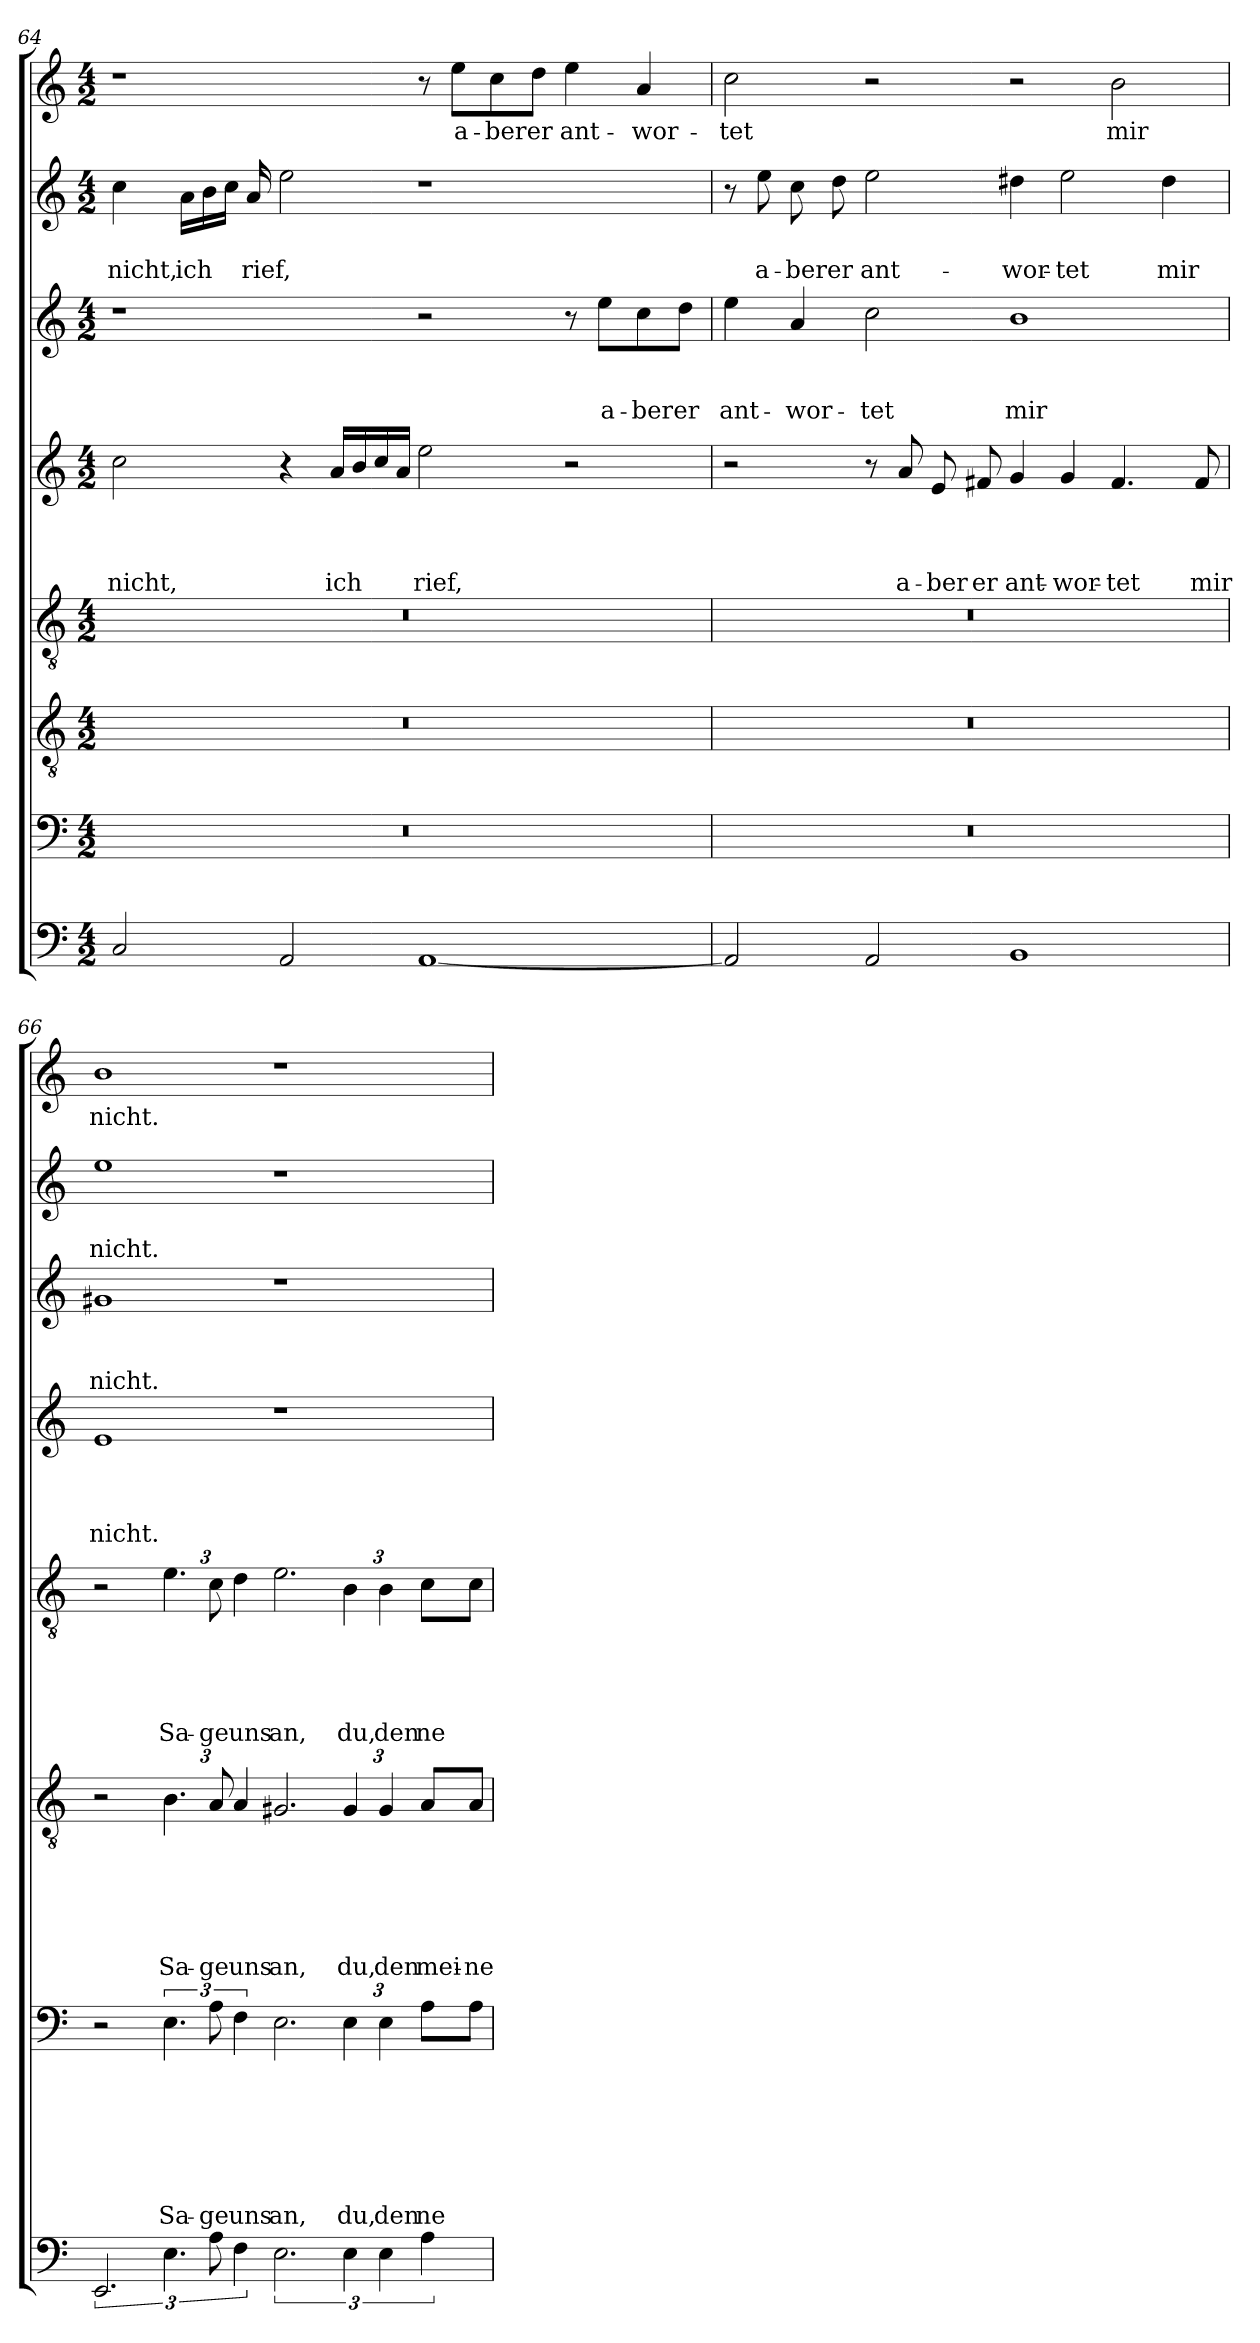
**kern	**kern	**text	**text	**text	**text	**text	**text	**text	**kern	**text	**text	**text	**text	**text	**text	**kern	**text	**text	**text	**text	**text	**kern	**text	**text	**text	**text	**kern	**text	**text	**text	**kern	**text	**text	**kern	**text
*part8	*part7	*part7	*part7	*part7	*part7	*part7	*part7	*part7	*part6	*part6	*part6	*part6	*part6	*part6	*part6	*part5	*part5	*part5	*part5	*part5	*part5	*part4	*part4	*part4	*part4	*part4	*part3	*part3	*part3	*part3	*part2	*part2	*part2	*part1	*part1
*staff8	*staff7	*staff7	*staff7	*staff7	*staff7	*staff7	*staff7	*staff7	*staff6	*staff6	*staff6	*staff6	*staff6	*staff6	*staff6	*staff5	*staff5	*staff5	*staff5	*staff5	*staff5	*staff4	*staff4	*staff4	*staff4	*staff4	*staff3	*staff3	*staff3	*staff3	*staff2	*staff2	*staff2	*staff1	*staff1
*clefF4	*clefF4	*	*	*	*	*	*	*	*clefGv2	*	*	*	*	*	*	*clefGv2	*	*	*	*	*	*clefG2	*	*	*	*	*clefG2	*	*	*	*clefG2	*	*	*clefG2	*
*k[]	*k[]	*	*	*	*	*	*	*	*k[]	*	*	*	*	*	*	*k[]	*	*	*	*	*	*k[]	*	*	*	*	*k[]	*	*	*	*k[]	*	*	*k[]	*
*C:	*C:	*	*	*	*	*	*	*	*C:	*	*	*	*	*	*	*C:	*	*	*	*	*	*C:	*	*	*	*	*C:	*	*	*	*C:	*	*	*C:	*
*M4/2	*M4/2	*	*	*	*	*	*	*	*M4/2	*	*	*	*	*	*	*M4/2	*	*	*	*	*	*M4/2	*	*	*	*	*M4/2	*	*	*	*M4/2	*	*	*M4/2	*
=64	=64	=64	=64	=64	=64	=64	=64	=64	=64	=64	=64	=64	=64	=64	=64	=64	=64	=64	=64	=64	=64	=64	=64	=64	=64	=64	=64	=64	=64	=64	=64	=64	=64	=64	=64
!	!	!	!	!	!	!	!	!	!	!	!	!	!	!	!	!	!	!	!	!	!	!	!	!	!	!LO:LY:b	!	!	!	!	!	!	!LO:LY:b	!	!
2C/	0r	.	.	.	.	.	.	.	0r	.	.	.	.	.	.	0r	.	.	.	.	.	2cc\	.	.	.	nicht,	1r	.	.	.	4cc\	.	nicht,	1r	.
!	!	!	!	!	!	!	!	!	!	!	!	!	!	!	!	!	!	!	!	!	!	!	!	!	!	!	!	!	!	!	!	!	!LO:LY:b	!	!
.	.	.	.	.	.	.	.	.	.	.	.	.	.	.	.	.	.	.	.	.	.	.	.	.	.	.	.	.	.	.	16a\LL	.	ich	.	.
.	.	.	.	.	.	.	.	.	.	.	.	.	.	.	.	.	.	.	.	.	.	.	.	.	.	.	.	.	.	.	16b\	.	.	.	.
.	.	.	.	.	.	.	.	.	.	.	.	.	.	.	.	.	.	.	.	.	.	.	.	.	.	.	.	.	.	.	16cc\JJ	.	.	.	.
!	!	!	!	!	!	!	!	!	!	!	!	!	!	!	!	!	!	!	!	!	!	!	!	!	!	!	!	!	!	!	!	!	!LO:LY:b	!	!
.	.	.	.	.	.	.	.	.	.	.	.	.	.	.	.	.	.	.	.	.	.	.	.	.	.	.	.	.	.	.	16a/	.	rief,	.	.
2AA/	.	.	.	.	.	.	.	.	.	.	.	.	.	.	.	.	.	.	.	.	.	4r	.	.	.	.	.	.	.	.	2ee\	.	.	.	.
!	!	!	!	!	!	!	!	!	!	!	!	!	!	!	!	!	!	!	!	!	!	!	!	!	!	!LO:LY:b	!	!	!	!	!	!	!	!	!
.	.	.	.	.	.	.	.	.	.	.	.	.	.	.	.	.	.	.	.	.	.	16a/LL	.	.	.	ich	.	.	.	.	.	.	.	.	.
.	.	.	.	.	.	.	.	.	.	.	.	.	.	.	.	.	.	.	.	.	.	16b/	.	.	.	.	.	.	.	.	.	.	.	.	.
.	.	.	.	.	.	.	.	.	.	.	.	.	.	.	.	.	.	.	.	.	.	16cc/	.	.	.	.	.	.	.	.	.	.	.	.	.
.	.	.	.	.	.	.	.	.	.	.	.	.	.	.	.	.	.	.	.	.	.	16a/JJ	.	.	.	.	.	.	.	.	.	.	.	.	.
!	!	!	!	!	!	!	!	!	!	!	!	!	!	!	!	!	!	!	!	!	!	!	!	!	!	!LO:LY:b	!	!	!	!	!	!	!	!	!
[1AA	.	.	.	.	.	.	.	.	.	.	.	.	.	.	.	.	.	.	.	.	.	2ee\	.	.	.	rief,	2r	.	.	.	1r	.	.	8r	.
!	!	!	!	!	!	!	!	!	!	!	!	!	!	!	!	!	!	!	!	!	!	!	!	!	!	!	!	!	!	!	!	!	!	!	!LO:LY:b
.	.	.	.	.	.	.	.	.	.	.	.	.	.	.	.	.	.	.	.	.	.	.	.	.	.	.	.	.	.	.	.	.	.	8ee\L	a-
!	!	!	!	!	!	!	!	!	!	!	!	!	!	!	!	!	!	!	!	!	!	!	!	!	!	!	!	!	!	!	!	!	!	!	!LO:LY:b
.	.	.	.	.	.	.	.	.	.	.	.	.	.	.	.	.	.	.	.	.	.	.	.	.	.	.	.	.	.	.	.	.	.	8cc\	-ber
!	!	!	!	!	!	!	!	!	!	!	!	!	!	!	!	!	!	!	!	!	!	!	!	!	!	!	!	!	!	!	!	!	!	!	!LO:LY:b
.	.	.	.	.	.	.	.	.	.	.	.	.	.	.	.	.	.	.	.	.	.	.	.	.	.	.	.	.	.	.	.	.	.	8dd\J	er
!	!	!	!	!	!	!	!	!	!	!	!	!	!	!	!	!	!	!	!	!	!	!	!	!	!	!	!	!	!	!	!	!	!	!	!LO:LY:b
.	.	.	.	.	.	.	.	.	.	.	.	.	.	.	.	.	.	.	.	.	.	2r	.	.	.	.	8r	.	.	.	.	.	.	4ee\	ant-
!	!	!	!	!	!	!	!	!	!	!	!	!	!	!	!	!	!	!	!	!	!	!	!	!	!	!	!	!	!	!LO:LY:b	!	!	!	!	!
.	.	.	.	.	.	.	.	.	.	.	.	.	.	.	.	.	.	.	.	.	.	.	.	.	.	.	8ee\L	.	.	a-	.	.	.	.	.
!	!	!	!	!	!	!	!	!	!	!	!	!	!	!	!	!	!	!	!	!	!	!	!	!	!	!	!	!	!	!LO:LY:b	!	!	!	!	!LO:LY:b
.	.	.	.	.	.	.	.	.	.	.	.	.	.	.	.	.	.	.	.	.	.	.	.	.	.	.	8cc\	.	.	-ber	.	.	.	4a/	-wor-
!	!	!	!	!	!	!	!	!	!	!	!	!	!	!	!	!	!	!	!	!	!	!	!	!	!	!	!	!	!	!LO:LY:b	!	!	!	!	!
.	.	.	.	.	.	.	.	.	.	.	.	.	.	.	.	.	.	.	.	.	.	.	.	.	.	.	8dd\J	.	.	er	.	.	.	.	.
=65	=65	=65	=65	=65	=65	=65	=65	=65	=65	=65	=65	=65	=65	=65	=65	=65	=65	=65	=65	=65	=65	=65	=65	=65	=65	=65	=65	=65	=65	=65	=65	=65	=65	=65	=65
!	!	!	!	!	!	!	!	!	!	!	!	!	!	!	!	!	!	!	!	!	!	!	!	!	!	!	!	!	!	!LO:LY:b	!	!	!	!	!LO:LY:b
2AA/]	0r	.	.	.	.	.	.	.	0r	.	.	.	.	.	.	0r	.	.	.	.	.	2r	.	.	.	.	4ee\	.	.	ant-	8r	.	.	2cc\	-tet
!	!	!	!	!	!	!	!	!	!	!	!	!	!	!	!	!	!	!	!	!	!	!	!	!	!	!	!	!	!	!	!	!	!LO:LY:b	!	!
.	.	.	.	.	.	.	.	.	.	.	.	.	.	.	.	.	.	.	.	.	.	.	.	.	.	.	.	.	.	.	8ee\	.	a-	.	.
!	!	!	!	!	!	!	!	!	!	!	!	!	!	!	!	!	!	!	!	!	!	!	!	!	!	!	!	!	!	!LO:LY:b	!	!	!LO:LY:b	!	!
.	.	.	.	.	.	.	.	.	.	.	.	.	.	.	.	.	.	.	.	.	.	.	.	.	.	.	4a/	.	.	-wor-	8cc\	.	-ber	.	.
!	!	!	!	!	!	!	!	!	!	!	!	!	!	!	!	!	!	!	!	!	!	!	!	!	!	!	!	!	!	!	!	!	!LO:LY:b	!	!
.	.	.	.	.	.	.	.	.	.	.	.	.	.	.	.	.	.	.	.	.	.	.	.	.	.	.	.	.	.	.	8dd\	.	er	.	.
!	!	!	!	!	!	!	!	!	!	!	!	!	!	!	!	!	!	!	!	!	!	!	!	!	!	!	!	!	!	!LO:LY:b	!	!	!LO:LY:b	!	!
2AA/	.	.	.	.	.	.	.	.	.	.	.	.	.	.	.	.	.	.	.	.	.	8r	.	.	.	.	2cc\	.	.	-tet	2ee\	.	ant-	2r	.
!	!	!	!	!	!	!	!	!	!	!	!	!	!	!	!	!	!	!	!	!	!	!	!	!	!	!LO:LY:b	!	!	!	!	!	!	!	!	!
.	.	.	.	.	.	.	.	.	.	.	.	.	.	.	.	.	.	.	.	.	.	8a/	.	.	.	a-	.	.	.	.	.	.	.	.	.
!	!	!	!	!	!	!	!	!	!	!	!	!	!	!	!	!	!	!	!	!	!	!	!	!	!	!LO:LY:b	!	!	!	!	!	!	!	!	!
.	.	.	.	.	.	.	.	.	.	.	.	.	.	.	.	.	.	.	.	.	.	8e/	.	.	.	-ber	.	.	.	.	.	.	.	.	.
!	!	!	!	!	!	!	!	!	!	!	!	!	!	!	!	!	!	!	!	!	!	!	!	!	!	!LO:LY:b	!	!	!	!	!	!	!	!	!
.	.	.	.	.	.	.	.	.	.	.	.	.	.	.	.	.	.	.	.	.	.	8f#X/	.	.	.	er	.	.	.	.	.	.	.	.	.
!	!	!	!	!	!	!	!	!	!	!	!	!	!	!	!	!	!	!	!	!	!	!	!	!	!	!LO:LY:b	!	!	!	!LO:LY:b	!	!	!LO:LY:b	!	!
1BB	.	.	.	.	.	.	.	.	.	.	.	.	.	.	.	.	.	.	.	.	.	4g/	.	.	.	ant-	1b	.	.	mir	4dd#X\	.	-wor-	2r	.
!	!	!	!	!	!	!	!	!	!	!	!	!	!	!	!	!	!	!	!	!	!	!	!	!	!	!LO:LY:b	!	!	!	!	!	!	!LO:LY:b	!	!
.	.	.	.	.	.	.	.	.	.	.	.	.	.	.	.	.	.	.	.	.	.	4g/	.	.	.	-wor-	.	.	.	.	2ee\	.	-tet	.	.
!	!	!	!	!	!	!	!	!	!	!	!	!	!	!	!	!	!	!	!	!	!	!	!	!	!	!LO:LY:b	!	!	!	!	!	!	!	!	!LO:LY:b
.	.	.	.	.	.	.	.	.	.	.	.	.	.	.	.	.	.	.	.	.	.	4.f#/	.	.	.	-tet	.	.	.	.	.	.	.	2b\	mir
!	!	!	!	!	!	!	!	!	!	!	!	!	!	!	!	!	!	!	!	!	!	!	!	!	!	!	!	!	!	!	!	!	!LO:LY:b	!	!
.	.	.	.	.	.	.	.	.	.	.	.	.	.	.	.	.	.	.	.	.	.	.	.	.	.	.	.	.	.	.	4dd#\	.	mir	.	.
!	!	!	!	!	!	!	!	!	!	!	!	!	!	!	!	!	!	!	!	!	!	!	!	!	!	!LO:LY:b	!	!	!	!	!	!	!	!	!
.	.	.	.	.	.	.	.	.	.	.	.	.	.	.	.	.	.	.	.	.	.	8f#/	.	.	.	mir	.	.	.	.	.	.	.	.	.
!!LO:PB:g=z
=66	=66	=66	=66	=66	=66	=66	=66	=66	=66	=66	=66	=66	=66	=66	=66	=66	=66	=66	=66	=66	=66	=66	=66	=66	=66	=66	=66	=66	=66	=66	=66	=66	=66	=66	=66
!	!	!	!	!	!	!	!	!	!	!	!	!	!	!	!	!	!	!	!	!	!	!	!	!	!	!LO:LY:b	!	!	!	!LO:LY:b	!	!	!LO:LY:b	!	!LO:LY:b
3.EE/	2r	.	.	.	.	.	.	.	2r	.	.	.	.	.	.	2r	.	.	.	.	.	1e	.	.	.	nicht.	1g#X	.	.	nicht.	1ee	.	nicht.	1b	nicht.
!	!	!	!	!	!	!	!	!LO:LY:b	!	!	!	!	!	!	!	!	!	!	!	!	!	!	!	!	!	!	!	!	!	!	!	!	!	!	!
*	*	*	*	*	*	*	*	*	*Xbrackettup	*	*	*	*	*	*	*	*	*	*	*	*	*	*	*	*	*	*	*	*	*	*	*	*	*	*
!	!	!	!	!	!	!	!	!	!	!	!	!	!	!	!LO:LY:b	!	!	!	!	!	!	!	!	!	!	!	!	!	!	!	!	!	!	!	!
*	*	*	*	*	*	*	*	*	*	*	*	*	*	*	*	*Xbrackettup	*	*	*	*	*	*	*	*	*	*	*	*	*	*	*	*	*	*	*
!	!	!	!	!	!	!	!	!	!	!	!	!	!	!	!	!	!	!	!	!	!LO:LY:b	!	!	!	!	!	!	!	!	!	!	!	!	!	!
6.E\	6.E\	.	.	.	.	.	.	Sa-	6.B\	.	.	.	.	.	Sa-	6.e\	.	.	.	.	Sa-	.	.	.	.	.	.	.	.	.	.	.	.	.	.
!	!	!	!	!	!	!	!	!LO:LY:b	!	!	!	!	!	!	!LO:LY:b	!	!	!	!	!	!LO:LY:b	!	!	!	!	!	!	!	!	!	!	!	!	!	!
12A\	12A\	.	.	.	.	.	.	-ge	12A/	.	.	.	.	.	-ge	12c\	.	.	.	.	-ge	.	.	.	.	.	.	.	.	.	.	.	.	.	.
!	!	!	!	!	!	!	!	!LO:LY:b	!	!	!	!	!	!	!LO:LY:b	!	!	!	!	!	!LO:LY:b	!	!	!	!	!	!	!	!	!	!	!	!	!	!
6F\	6F\	.	.	.	.	.	.	uns	6A/	.	.	.	.	.	uns	6d\	.	.	.	.	uns	.	.	.	.	.	.	.	.	.	.	.	.	.	.
*	*Xbrackettup	*	*	*	*	*	*	*	*	*	*	*	*	*	*	*	*	*	*	*	*	*	*	*	*	*	*	*	*	*	*	*	*	*	*
!	!	!	!	!	!	!	!	!LO:LY:b	!	!	!	!	!	!	!LO:LY:b	!	!	!	!	!	!LO:LY:b	!	!	!	!	!	!	!	!	!	!	!	!	!	!
3.E\	3.E\	.	.	.	.	.	.	an,	3.G#X/	.	.	.	.	.	an,	3.e\	.	.	.	.	an,	1r	.	.	.	.	1r	.	.	.	1r	.	.	1r	.
!	!	!	!	!	!	!	!	!LO:LY:b	!	!	!	!	!	!	!LO:LY:b	!	!	!	!	!	!LO:LY:b	!	!	!	!	!	!	!	!	!	!	!	!	!	!
6E\	6E\	.	.	.	.	.	.	du,	6G#/	.	.	.	.	.	du,	6B\	.	.	.	.	du,	.	.	.	.	.	.	.	.	.	.	.	.	.	.
*	*brackettup	*	*	*	*	*	*	*	*	*	*	*	*	*	*	*	*	*	*	*	*	*	*	*	*	*	*	*	*	*	*	*	*	*	*
!	!	!	!	!	!	!	!	!LO:LY:b	!	!	!	!	!	!	!LO:LY:b	!	!	!	!	!	!LO:LY:b	!	!	!	!	!	!	!	!	!	!	!	!	!	!
6E\	6E\	.	.	.	.	.	.	den	6G#/	.	.	.	.	.	den	6B\	.	.	.	.	den	.	.	.	.	.	.	.	.	.	.	.	.	.	.
!	!	!	!	!	!	!	!	!LO:LY:b	!	!	!	!	!	!	!LO:LY:b	!	!	!	!	!	!LO:LY:b	!	!	!	!	!	!	!	!	!	!	!	!	!	!
6A\	12A\L	.	.	.	.	.	.	-ne	12A/L	.	.	.	.	.	mei-	12c\L	.	.	.	.	-ne	.	.	.	.	.	.	.	.	.	.	.	.	.	.
!	!	!	!	!	!	!	!	!	!	!	!	!	!	!	!LO:LY:b	!	!	!	!	!	!	!	!	!	!	!	!	!	!	!	!	!	!	!	!
.	12A\J	.	.	.	.	.	.	.	12A/J	.	.	.	.	.	-ne	12c\J	.	.	.	.	.	.	.	.	.	.	.	.	.	.	.	.	.	.	.
=	=	=	=	=	=	=	=	=	=	=	=	=	=	=	=	=	=	=	=	=	=	=	=	=	=	=	=	=	=	=	=	=	=	=	=
*-	*-	*-	*-	*-	*-	*-	*-	*-	*-	*-	*-	*-	*-	*-	*-	*-	*-	*-	*-	*-	*-	*-	*-	*-	*-	*-	*-	*-	*-	*-	*-	*-	*-	*-	*-
